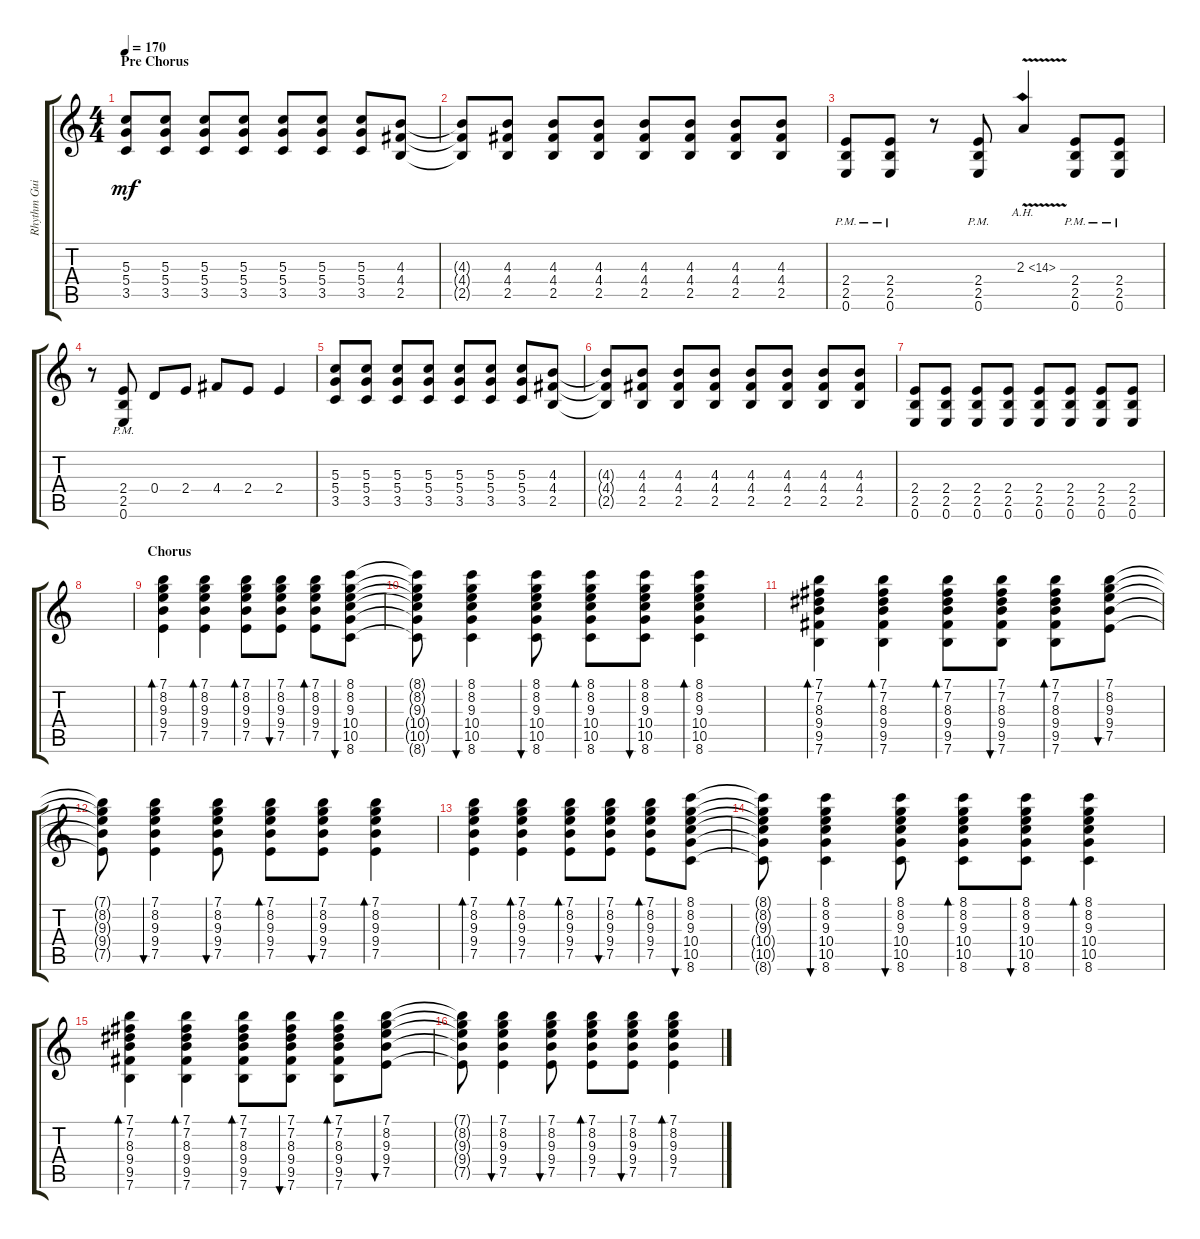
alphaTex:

\track ("Rhythm Guitar" "Rhythm Gui") {instrument overdrivenguitar}
\staff {score tabs}
\tuning (E4 B3 G3 D3 A2 E2) {hide}
\ts (4 4)
\section ("" "Pre Chorus")
\tempo 170
\clef g2
\ks c
(5.3 5.4 3.5).8{dy mf} (5.3 5.4 3.5).8 (5.3 5.4 3.5).8 (5.3 5.4 3.5).8 (5.3 5.4 3.5).8 (5.3 5.4 3.5).8 (5.3 5.4 3.5).8 (4.3 4.4 2.5).8 |
(4.3{t} 4.4{t} 2.5{t}).8 (4.3 4.4 2.5).8 (4.3 4.4 2.5).8 (4.3 4.4 2.5).8 (4.3 4.4 2.5).8 (4.3 4.4 2.5).8 (4.3 4.4 2.5).8 (4.3 4.4 2.5).8 |
(2.4{pm} 2.5{pm} 0.6{pm}).8 (2.4{pm} 2.5{pm} 0.6{pm}).8 r.8 (2.4{pm} 2.5{pm} 0.6{pm}).8 2.3{ah 12 v}.4 (2.4{pm} 2.5{pm} 0.6{pm}).8 (2.4{pm} 2.5{pm} 0.6{pm}).8 |
r.8 (2.4{pm} 2.5{pm} 0.6{pm}).8 0.4.8 2.4.8 4.4.8 2.4.8 2.4.4 |
(5.3 5.4 3.5).8 (5.3 5.4 3.5).8 (5.3 5.4 3.5).8 (5.3 5.4 3.5).8 (5.3 5.4 3.5).8 (5.3 5.4 3.5).8 (5.3 5.4 3.5).8 (4.3 4.4 2.5).8 |
(4.3{t} 4.4{t} 2.5{t}).8 (4.3 4.4 2.5).8 (4.3 4.4 2.5).8 (4.3 4.4 2.5).8 (4.3 4.4 2.5).8 (4.3 4.4 2.5).8 (4.3 4.4 2.5).8 (4.3 4.4 2.5).8 |
(2.4 2.5 0.6).8 (2.4 2.5 0.6).8 (2.4 2.5 0.6).8 (2.4 2.5 0.6).8 (2.4 2.5 0.6).8 (2.4 2.5 0.6).8 (2.4 2.5 0.6).8 (2.4 2.5 0.6).8 |
|
\section ("" "Chorus")
(7.1 8.2 9.3 9.4 7.5).4{bd 30} (7.1 8.2 9.3 9.4 7.5).4{bd 30} (7.1 8.2 9.3 9.4 7.5).8{bd 30} (7.1 8.2 9.3 9.4 7.5).8{bu 30} (7.1 8.2 9.3 9.4 7.5).8{bd 30} (8.1 8.2 9.3 10.4 10.5 8.6).8{bu 30} |
(8.1{t} 8.2{t} 9.3{t} 10.4{t} 10.5{t} 8.6{t}).8 (8.1 8.2 9.3 10.4 10.5 8.6).4{bu 30} (8.1 8.2 9.3 10.4 10.5 8.6).8{bu 30} (8.1 8.2 9.3 10.4 10.5 8.6).8{bd 30} (8.1 8.2 9.3 10.4 10.5 8.6).8{bu 30} (8.1 8.2 9.3 10.4 10.5 8.6).4{bd 30} |
(7.1 7.2 8.3 9.4 9.5 7.6).4{bd 30} (7.1 7.2 8.3 9.4 9.5 7.6).4{bd 30} (7.1 7.2 8.3 9.4 9.5 7.6).8{bd 30} (7.1 7.2 8.3 9.4 9.5 7.6).8{bu 30} (7.1 7.2 8.3 9.4 9.5 7.6).8{bd 30} (7.1 8.2 9.3 9.4 7.5).8{bu 30} |
(7.1{t} 8.2{t} 9.3{t} 9.4{t} 7.5{t}).8 (7.1 8.2 9.3 9.4 7.5).4{bu 30} (7.1 8.2 9.3 9.4 7.5).8{bu 30} (7.1 8.2 9.3 9.4 7.5).8{bd 30} (7.1 8.2 9.3 9.4 7.5).8{bu 30} (7.1 8.2 9.3 9.4 7.5).4{bd 30} |
(7.1 8.2 9.3 9.4 7.5).4{bd 30} (7.1 8.2 9.3 9.4 7.5).4{bd 30} (7.1 8.2 9.3 9.4 7.5).8{bd 30} (7.1 8.2 9.3 9.4 7.5).8{bu 30} (7.1 8.2 9.3 9.4 7.5).8{bd 30} (8.1 8.2 9.3 10.4 10.5 8.6).8{bu 30} |
(8.1{t} 8.2{t} 9.3{t} 10.4{t} 10.5{t} 8.6{t}).8 (8.1 8.2 9.3 10.4 10.5 8.6).4{bu 30} (8.1 8.2 9.3 10.4 10.5 8.6).8{bu 30} (8.1 8.2 9.3 10.4 10.5 8.6).8{bd 30} (8.1 8.2 9.3 10.4 10.5 8.6).8{bu 30} (8.1 8.2 9.3 10.4 10.5 8.6).4{bd 30} |
(7.1 7.2 8.3 9.4 9.5 7.6).4{bd 30} (7.1 7.2 8.3 9.4 9.5 7.6).4{bd 30} (7.1 7.2 8.3 9.4 9.5 7.6).8{bd 30} (7.1 7.2 8.3 9.4 9.5 7.6).8{bu 30} (7.1 7.2 8.3 9.4 9.5 7.6).8{bd 30} (7.1 8.2 9.3 9.4 7.5).8{bu 30} |
(7.1{t} 8.2{t} 9.3{t} 9.4{t} 7.5{t}).8 (7.1 8.2 9.3 9.4 7.5).4{bu 30} (7.1 8.2 9.3 9.4 7.5).8{bu 30} (7.1 8.2 9.3 9.4 7.5).8{bd 30} (7.1 8.2 9.3 9.4 7.5).8{bu 30} (7.1 8.2 9.3 9.4 7.5).4{bd 30}
